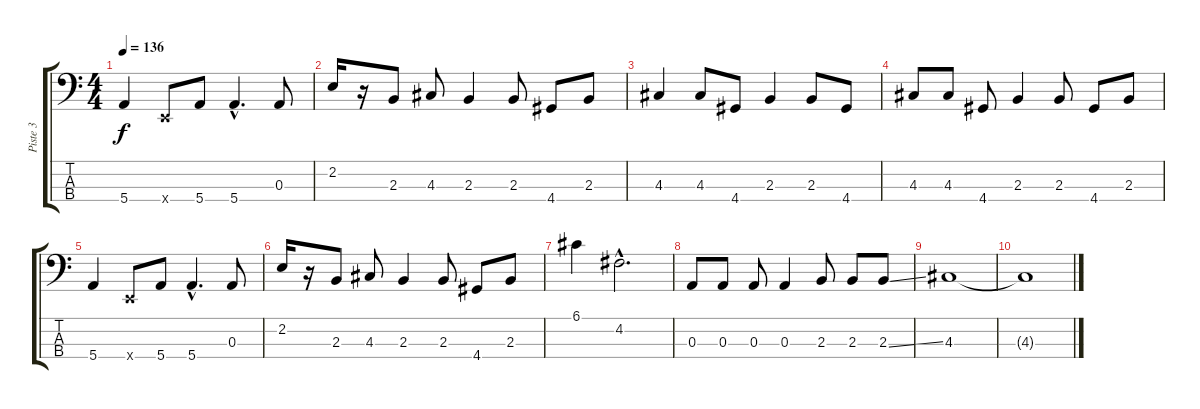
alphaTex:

\track ("Piste 3" "Piste 3") {instrument electricbasspick}
\staff {score tabs}
\tuning (G2 D2 A1 E1) {hide}
\ts (4 4)
\tempo 136
\clef f4
\ks c
5.4.4{dy f} 0.4{x}.8 5.4.8 5.4{hac}.4{d} 0.3.8 |
2.2.16 r.16 2.3.8 4.3.8 2.3.4 2.3.8 4.4.8 2.3.8 |
4.3.4 4.3.8 4.4.8 2.3.4 2.3.8 4.4.8 |
4.3.8 4.3.8 4.4.8 2.3.4 2.3.8 4.4.8 2.3.8 |
5.4.4 0.4{x}.8 5.4.8 5.4{hac}.4{d} 0.3.8 |
2.2.16 r.16 2.3.8 4.3.8 2.3.4 2.3.8 4.4.8 2.3.8 |
6.1.4 4.2{hac}.2{d} |
0.3.8 0.3.8 0.3.8 0.3.4 2.3.8 2.3.8 2.3{ss}.8 |
4.3.1 |
4.3{t}.1
